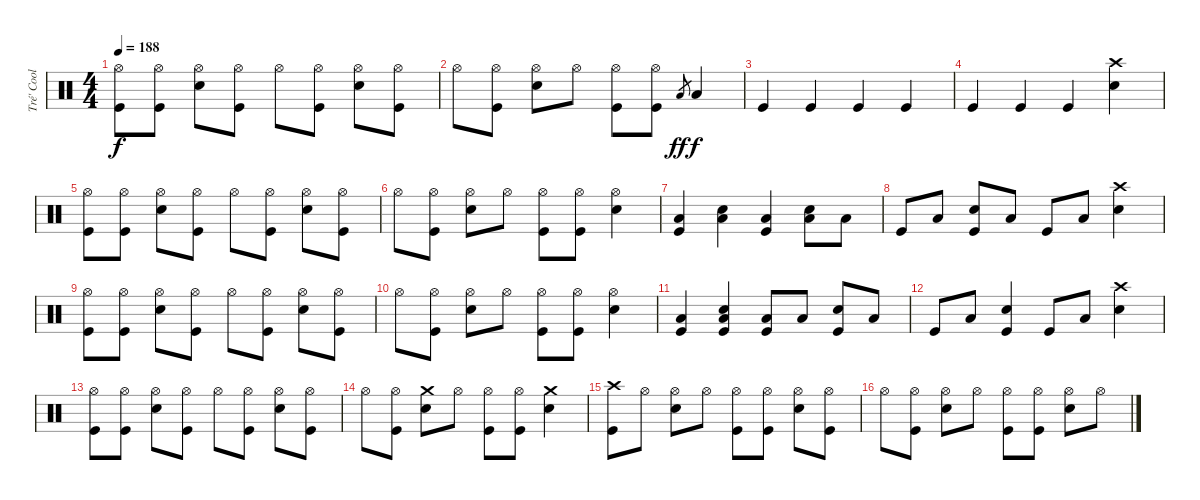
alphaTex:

\track ("Tré' Cool" "Tré' Cool") {instrument percussion}
\staff {score}
\articulation defaults
\ts (4 4)
\tempo 188
\clef neutral
\ks c
("Hi-Hat (open)" "Kick (hit)").8{dy f} ("Hi-Hat (open)" "Kick (hit)").8 ("Hi-Hat (open)" "Electric Snare (hit)").8 ("Hi-Hat (open)" "Kick (hit)").8 "Hi-Hat (open)".8 ("Hi-Hat (open)" "Kick (hit)").8 ("Hi-Hat (open)" "Electric Snare (hit)").8 ("Hi-Hat (open)" "Kick (hit)").8 |
"Hi-Hat (open)".8 ("Hi-Hat (open)" "Kick (hit)").8 ("Hi-Hat (open)" "Electric Snare (hit)").8 "Hi-Hat (open)".8 ("Hi-Hat (open)" "Kick (hit)").8 ("Hi-Hat (open)" "Kick (hit)").8 "Low Floor Tom (hit)".8{gr dy ff} "Low Floor Tom (hit)".4{dy f} |
"Kick (hit)".4 "Kick (hit)".4 "Kick (hit)".4 "Kick (hit)".4 |
"Kick (hit)".4 "Kick (hit)".4 "Kick (hit)".4 ("Crash high (hit)" "Electric Snare (hit)").4 |
("Hi-Hat (open)" "Kick (hit)").8 ("Hi-Hat (open)" "Kick (hit)").8 ("Hi-Hat (open)" "Electric Snare (hit)").8 ("Hi-Hat (open)" "Kick (hit)").8 "Hi-Hat (open)".8 ("Hi-Hat (open)" "Kick (hit)").8 ("Hi-Hat (open)" "Electric Snare (hit)").8 ("Hi-Hat (open)" "Kick (hit)").8 |
"Hi-Hat (open)".8 ("Hi-Hat (open)" "Kick (hit)").8 ("Hi-Hat (open)" "Electric Snare (hit)").8 "Hi-Hat (open)".8 ("Hi-Hat (open)" "Kick (hit)").8 ("Hi-Hat (open)" "Kick (hit)").8 ("Hi-Hat (open)" "Electric Snare (hit)").4 |
("Low Floor Tom (hit)" "Kick (hit)").4 ("Electric Snare (hit)" "Low Floor Tom (hit)").4 ("Low Floor Tom (hit)" "Kick (hit)").4 ("Electric Snare (hit)" "Low Floor Tom (hit)").8 "Low Floor Tom (hit)".8 |
"Kick (hit)".8 "Low Floor Tom (hit)".8 ("Electric Snare (hit)" "Kick (hit)").8 "Low Floor Tom (hit)".8 "Kick (hit)".8 "Low Floor Tom (hit)".8 ("Crash high (hit)" "Electric Snare (hit)").4 |
("Hi-Hat (open)" "Kick (hit)").8 ("Hi-Hat (open)" "Kick (hit)").8 ("Hi-Hat (open)" "Electric Snare (hit)").8 ("Hi-Hat (open)" "Kick (hit)").8 "Hi-Hat (open)".8 ("Hi-Hat (open)" "Kick (hit)").8 ("Hi-Hat (open)" "Electric Snare (hit)").8 ("Hi-Hat (open)" "Kick (hit)").8 |
"Hi-Hat (open)".8 ("Hi-Hat (open)" "Kick (hit)").8 ("Hi-Hat (open)" "Electric Snare (hit)").8 "Hi-Hat (open)".8 ("Hi-Hat (open)" "Kick (hit)").8 ("Hi-Hat (open)" "Kick (hit)").8 ("Hi-Hat (open)" "Electric Snare (hit)").4 |
("Low Floor Tom (hit)" "Kick (hit)").4 ("Electric Snare (hit)" "Low Floor Tom (hit)" "Kick (hit)").4 ("Low Floor Tom (hit)" "Kick (hit)").8 "Low Floor Tom (hit)".8 ("Electric Snare (hit)" "Kick (hit)").8 "Low Floor Tom (hit)".8 |
"Kick (hit)".8 "Low Floor Tom (hit)".8 ("Electric Snare (hit)" "Kick (hit)").4 "Kick (hit)".8 "Low Floor Tom (hit)".8 ("Crash high (hit)" "Electric Snare (hit)").4 |
("Hi-Hat (open)" "Kick (hit)").8 ("Hi-Hat (open)" "Kick (hit)").8 ("Hi-Hat (open)" "Electric Snare (hit)").8 ("Hi-Hat (open)" "Kick (hit)").8 "Hi-Hat (open)".8 ("Hi-Hat (open)" "Kick (hit)").8 ("Hi-Hat (open)" "Electric Snare (hit)").8 ("Hi-Hat (open)" "Kick (hit)").8 |
"Hi-Hat (open)".8 ("Hi-Hat (open)" "Kick (hit)").8 ("Crash medium (hit)" "Electric Snare (hit)").8 "Hi-Hat (open)".8 ("Hi-Hat (open)" "Kick (hit)").8 ("Hi-Hat (open)" "Kick (hit)").8 ("Crash medium (hit)" "Electric Snare (hit)").4 |
("Crash high (hit)" "Kick (hit)").8 "Hi-Hat (open)".8 ("Hi-Hat (open)" "Electric Snare (hit)").8 "Hi-Hat (open)".8 ("Hi-Hat (open)" "Kick (hit)").8 ("Hi-Hat (open)" "Kick (hit)").8 ("Hi-Hat (open)" "Electric Snare (hit)").8 ("Hi-Hat (open)" "Kick (hit)").8 |
"Hi-Hat (open)".8 ("Hi-Hat (open)" "Kick (hit)").8 ("Hi-Hat (open)" "Electric Snare (hit)").8 "Hi-Hat (open)".8 ("Hi-Hat (open)" "Kick (hit)").8 ("Hi-Hat (open)" "Kick (hit)").8 ("Hi-Hat (open)" "Electric Snare (hit)").8 "Hi-Hat (open)".8
